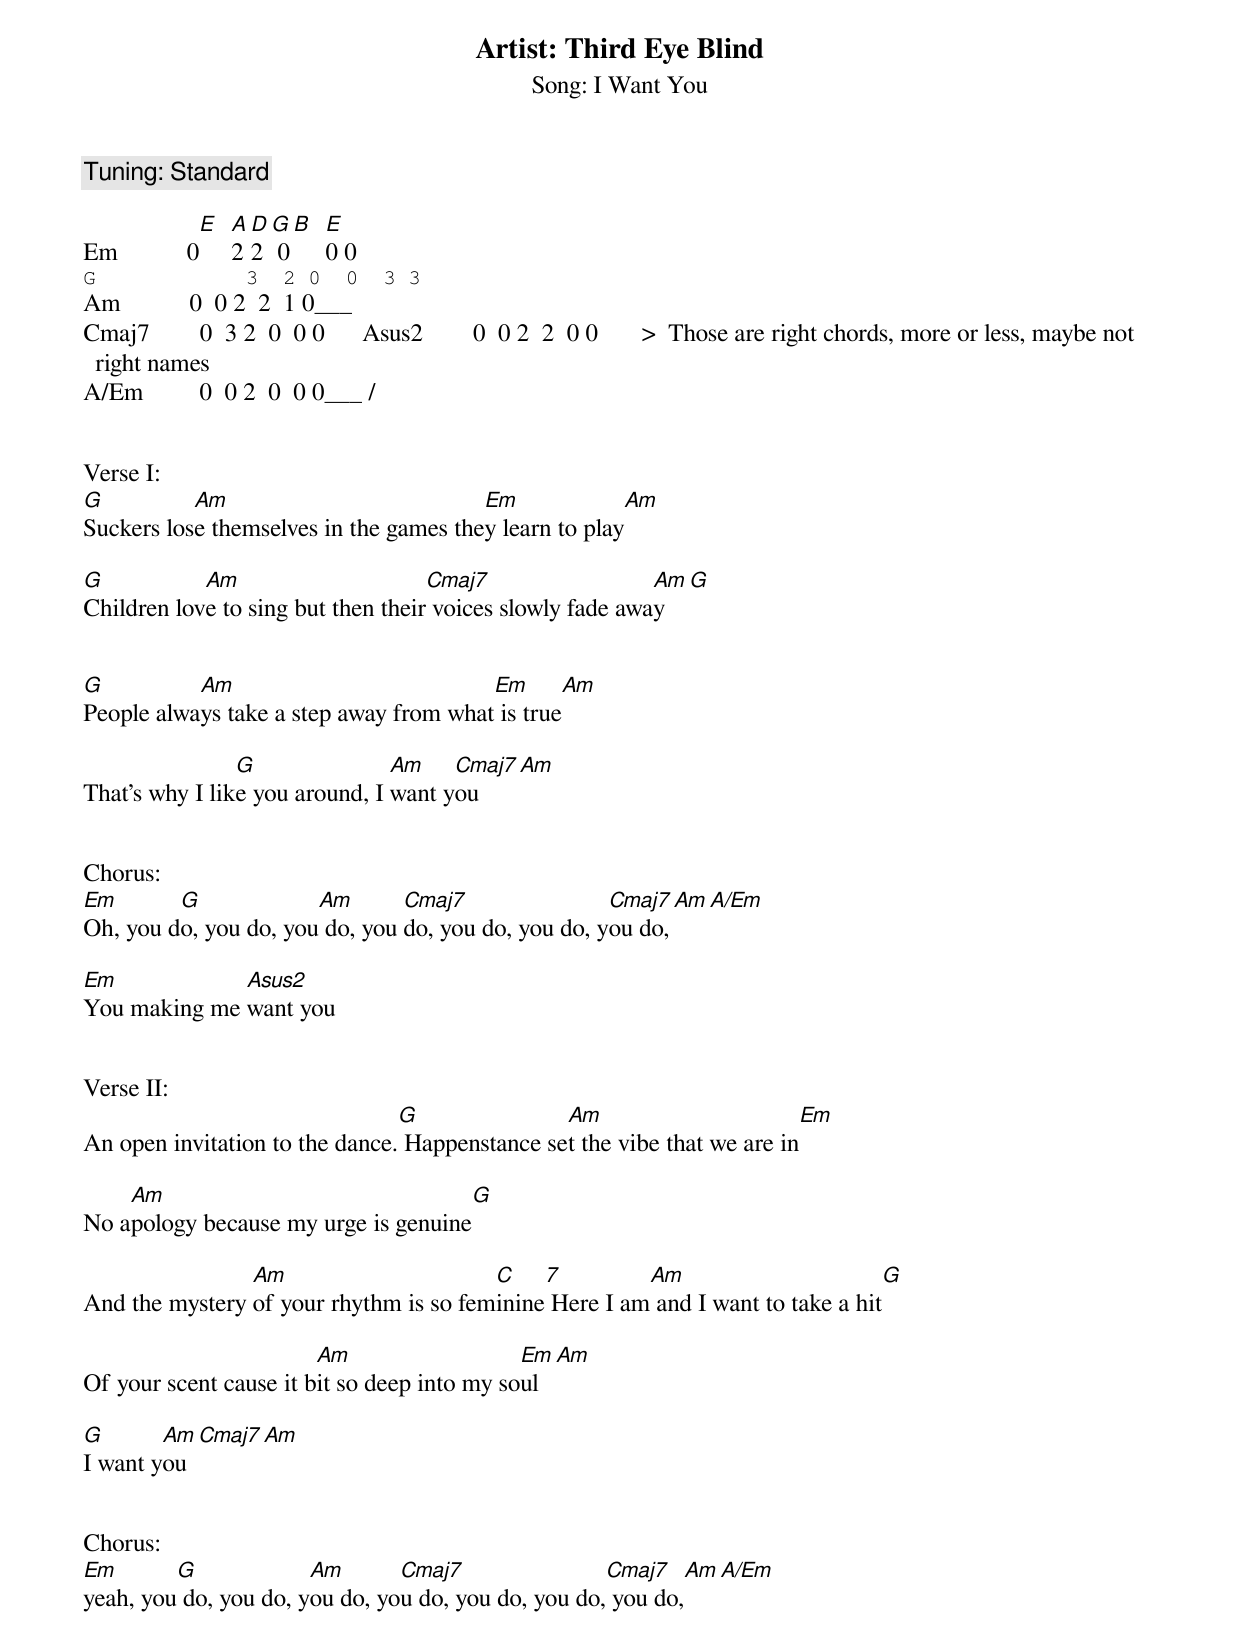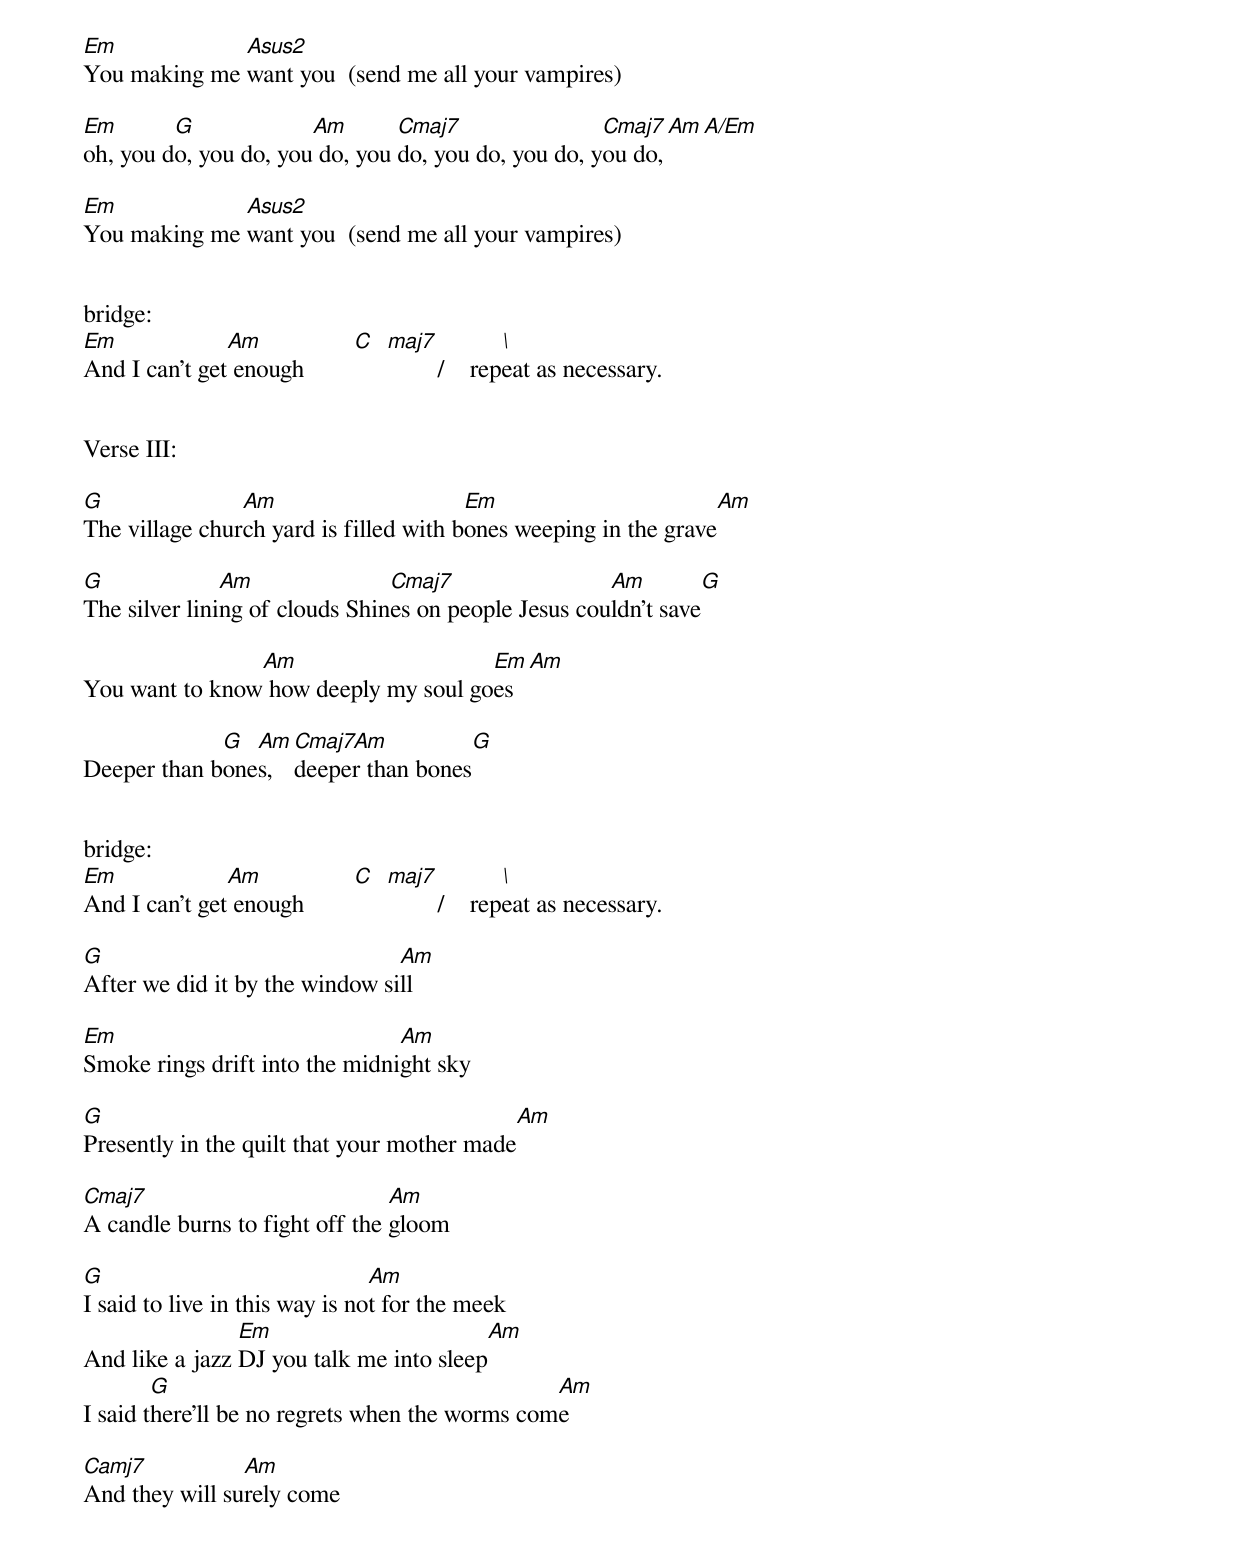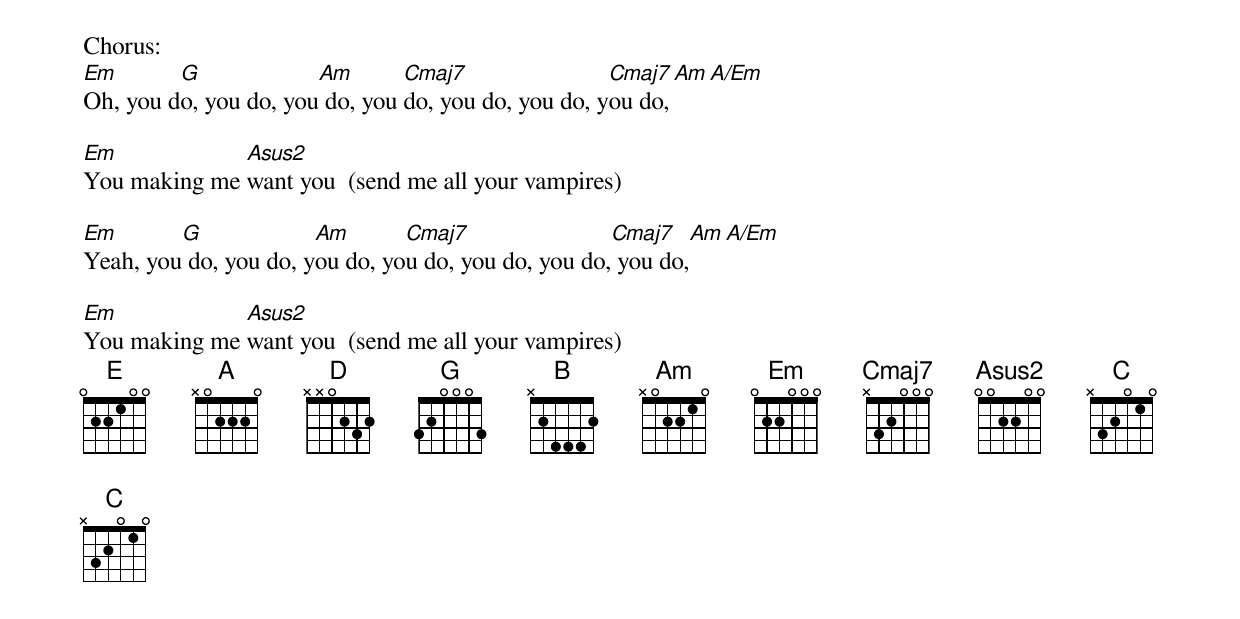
Artist: Third Eye Blind
Song: I Want You
Tuning: Standard

	      E A D G B E
Em	     0  2 2  0  0 0
G	     3  2 0  0  3 3
Am           0  0 2  2  1 0___
Cmaj7        0  3 2  0  0 0      \
Asus2        0  0 2  2  0 0       >  Those are right chords, more or less, maybe not right names
A/Em         0  0 2  0  0 0___ /


Verse I:
G          Am        			Em		      Am
Suckers lose themselves in the games they learn to play

G           Am                      Cmaj7                  Am                       G
Children love to sing but then their voices slowly fade away


G          Am                           Em                          Am
People always take a step away from what is true

		G  	        Am    Cmaj7          Am
That’s why I like you around, I want you


Chorus:
Em       G             Am       Cmaj7                Cmaj7            Am      A/Em
Oh, you do, you do, you do, you do, you do, you do, you do,

Em   	      Asus2
You making me want you


Verse II:
				G  		Am				Em
An open invitation to the dance. Happenstance set the vibe that we are in

    Am					G
No apology because my urge is genuine

		Am			Cmaj 7	       Am                                   G
And the mystery of your rhythm is so feminine Here I am and I want to take a hit

               		Am       	     Em		Am
Of your scent cause it bit so deep into my soul

G	Am   Cmaj7   Am
I want you


Chorus:
Em       G             Am       Cmaj7                Cmaj7            Am      A/Em
yeah, you do, you do, you do, you do, you do, you do, you do,

Em   	      Asus2
You making me want you	(send me all your vampires)

Em       G             Am       Cmaj7                Cmaj7            Am      A/Em
oh, you do, you do, you do, you do, you do, you do, you do,

Em   	      Asus2
You making me want you	(send me all your vampires)


bridge:
Em             Am             C maj7	        \
And I can’t get enough			/    repeat as necessary.


Verse III:

G		Am			Em			    Am
The village church yard is filled with bones weeping in the grave

G	       Am             	Cmaj7                 Am		     G
The silver lining of clouds Shines on people Jesus couldn't save

		Am		      Em 	Am
You want to know how deeply my soul goes

	     G  Am Cmaj7Am		G
Deeper than bones, deeper than bones


bridge:
Em             Am             C maj7	        \
And I can’t get enough			/    repeat as necessary.

G				Am
After we did it by the window sill

Em				Am
Smoke rings drift into the midnight sky

G			    		     Am
Presently in the quilt that your mother made

Cmaj7				Am
A candle burns to fight off the gloom

G				Am
I said to live in this way is not for the meek
		Em 				Am
And like a jazz DJ you talk me into sleep
	G					Am
I said there'll be no regrets when the worms come

Camj7		Am
And they will surely come


Chorus:
Em       G             Am       Cmaj7                Cmaj7            Am      A/Em
Oh, you do, you do, you do, you do, you do, you do, you do,

Em   	      Asus2
You making me want you	(send me all your vampires)

Em       G             Am       Cmaj7                Cmaj7            Am      A/Em
Yeah, you do, you do, you do, you do, you do, you do, you do,

Em   	      Asus2
You making me want you	(send me all your vampires)
